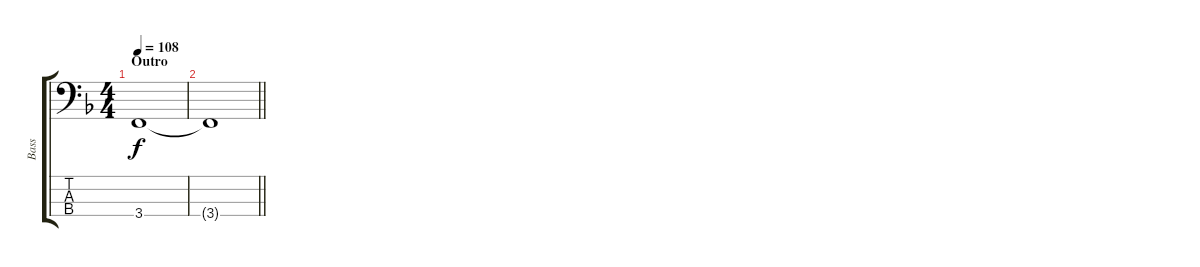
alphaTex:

\track ("Bass" "Bass") {instrument electricbassfinger}
\staff {score tabs}
\tuning (F2 C2 G1 D1) {hide}
\ts (4 4)
\section ("" "Outro")
\tempo 108
\clef f4
\ks f
3.4.1{dy f} |
\barLineRight lightlight
3.4{t}.1
